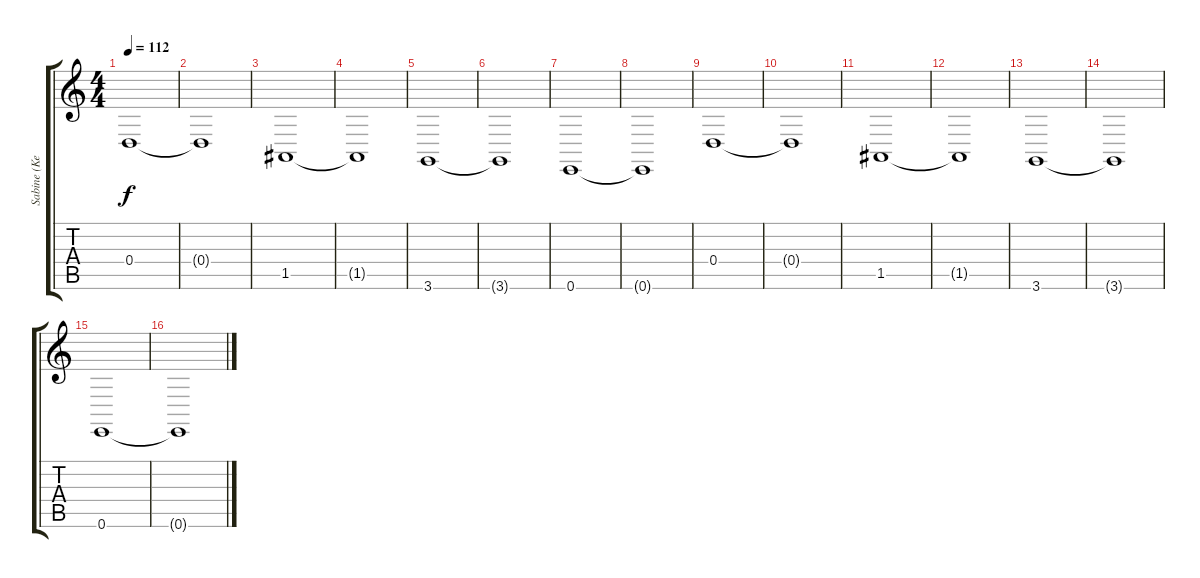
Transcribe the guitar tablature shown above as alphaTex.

\track ("Sabine (KeybLow)" "Sabine (Ke") {instrument stringensemble1}
\staff {score tabs}
\tuning (E4 B3 G3 D3 A2 E2) {hide}
\ts (4 4)
\tempo 112
\clef g2
\ks c
0.4.1{dy f} |
0.4{t}.1 |
1.5.1 |
1.5{t}.1 |
3.6.1 |
3.6{t}.1 |
0.6.1 |
0.6{t}.1 |
0.4.1 |
0.4{t}.1 |
1.5.1 |
1.5{t}.1 |
3.6.1 |
3.6{t}.1 |
0.6.1 |
0.6{t}.1
